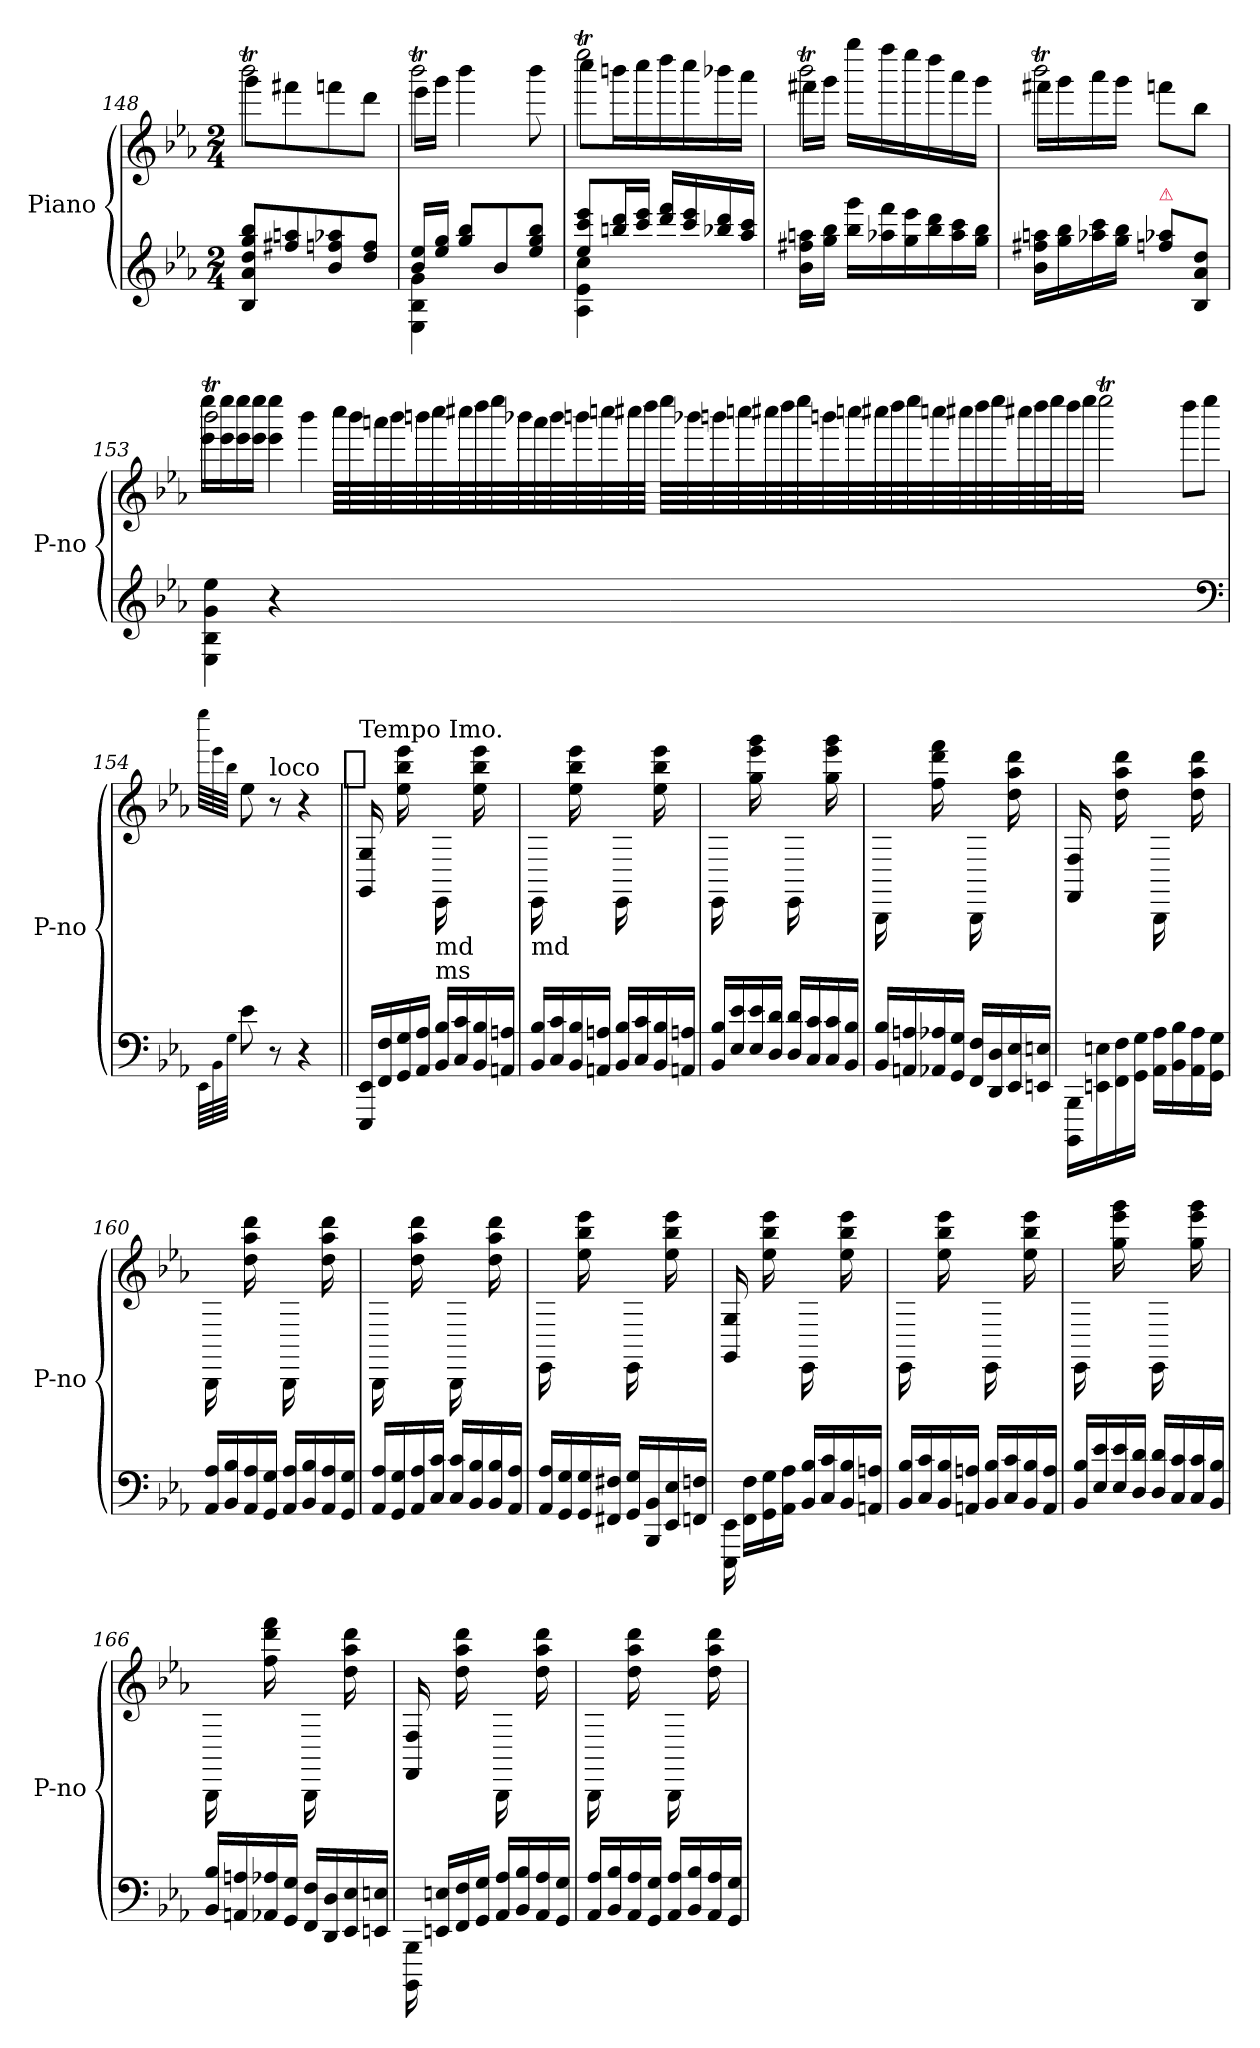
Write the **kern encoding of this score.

**kern	**kern
*part1	*part1
*staff2	*staff1
*I"Piano	*
*I'P-no	*
*clefG2	*clefG2
*k[b-e-a-]	*k[b-e-a-]
*M2/4	*M2/4
=148	=148
*	*^
8B-/ 8a-/ 8dd/ 8gg/ 8bb-/L	2bbb-T\	8ggg\L
8ff#X/ 8aan/	.	8fff#X\
8b-/ 8ffn/ 8aa-X/	.	8fffn\
8dd/ 8ff/J	.	8ddd\J
=149	=149	=149
*^	*	*
16b-/ 16ee-/LL	4E-\ 4B-\ 4g\	2bbb-T\	16eee-\LL
16ee-/ 16gg/JJ	.	.	16ggg\JJ
8gg/ 8bb-/L	.	.	4bbb-\
8b-/	4ryy	.	.
8ee-/ 8gg/ 8bb-/J	.	.	8bbb-\
=150	=150	=150	=150
8ee-/ 8ccc/ 8eee-/L	4A-\ 4e-\ 4cc\	2eeee-T\	8cccc\L
16bbn/ 16ddd/L	.	.	16bbbn\L
16ccc/ 16eee-/JJ	.	.	16cccc\
16ddd/ 16fff/LL	4ryy	.	16dddd\
16ccc/ 16eee-/	.	.	16cccc\
16bb-X/ 16ddd/	.	.	16bbb-X\
16aa-/ 16ccc/JJ	.	.	16aaa-\JJ
*v	*v	*	*
=151	=151	=151
16b-\ 16ff#X\ 16aan\LL	2bbb-T\	16fff#X\LL
16gg\ 16bb-\JJ	.	16ggg\JJ
16bb-\ 16ggg\LL	.	16gggg\LL
16aa-X\ 16fff\	.	16ffff\
16gg\ 16eee-\	.	16eeee-\
16bb-\ 16ddd\	.	16dddd\
16aa-\ 16ccc\	.	16aaa-\
16gg\ 16bb-\JJ	.	16ggg\JJ
=152	=152	=152
16b-\ 16ff#X\ 16aan\LL	2bbb-T\	16fff#X\LL
16gg\ 16bb-\	.	16ggg\
16aa-X\ 16ccc\	.	16aaa-\
16gg\ 16bb-\JJ	.	16ggg\JJ
!LO:TX:a:color=crimson:t=⚠	!	!
8ffn\ 8aa-X\L	.	8fffn\L
8B-/ 8a-/ 8dd/J	.	8bb-\J
=153	=153	=153
4E-\ 4B-\ 4g\ 4ee-\	2bbb-T\	16eee-\ 16eeee-\LL
.	.	16eee-\ 16eeee-\
.	.	16eee-\ 16eeee-\
.	.	16eee-\ 16eeee-\JJ
4r	.	4eee-\ 4eeee-\
2ryy	4bbb-\	1ryy
.	64cccc\LLLL	.
.	64bbb-\	.
.	64aaan\	.
.	64bbb-\	.
.	64bbbn\	.
.	64cccc\	.
.	64cccc#X\	.
.	64dddd\	.
.	64eeee-\	.
.	64bbb-X\	.
.	64aaa\	.
.	64bbb-\	.
.	64bbbn\	.
.	64ccccn\	.
.	64cccc#X\	.
.	64dddd\JJJJ	.
2ryy	64eeee-\LLLL	.
.	64bbb-X\	.
.	64bbbn\	.
.	64ccccn\	.
.	64cccc#X\	.
.	64dddd\	.
.	64eeee-\	.
.	64bbbn\	.
.	64ccccn\	.
.	64cccc#X\	.
.	64dddd\	.
.	64eeee-\	.
.	64ccccn\	.
.	64cccc#X\	.
.	64dddd\	.
.	64eeee-\	.
.	64cccc#X\	.
.	64dddd\	.
.	64eeee-\J	.
.	32dddd\	.
.	32eeee-\JJJ	.
.	2eeee-T\	.
4ryy	.	2ryy
16ryy	.	.
32ryy	.	.
64ryy	.	.
4ryy	8dddd\L	.
.	8eeee-\J	.
.	.	16..ryy
*	*v	*v
*clefF4	*
=154	=154
64qqEE-\LLLL	64qqeeee-\LLLL
64qqBB-\	64qqeee-\
64qqG\JJJJ	64qqbb-\JJJJ
8e-\	8ee-\
!	!LO:TX:a:t=loco
8r	8r
4r	4r
!	!LO:TX:a:t=[segno]
=155||	=155||
!	!LO:TX:a:t=Tempo Imo.
16EEE-/ 16EE-/LL	16GG/ 16G/
16FF/ 16F/	16ryy
16GG/ 16G/	16ee-\ 16bb-\ 16eee-\
16AA-/ 16A-/JJ	16ryy
!	!LO:TX:b:t=md
!LO:TX:a:t=ms	!
16BB-/ 16B-/LL	16EE-\
16C/ 16c/	16ryy
16BB-/ 16B-/	16ee-\ 16bb-\ 16eee-\
16AAn/ 16An/JJ	16ryy
=156	=156
!	!LO:TX:b:t=md
16BB-/ 16B-/LL	16EE-\
16C/ 16c/	16ryy
16BB-/ 16B-/	16ee-\ 16bb-\ 16eee-\
16AAn/ 16An/JJ	16ryy
16BB-/ 16B-/LL	16EE-\
16C/ 16c/	16ryy
16BB-\ 16B-\	16ee-\ 16bb-\ 16eee-\
16AAn\ 16An\JJ	16ryy
=157	=157
16BB-/ 16B-/LL	16EE-\
16E-/ 16e-/	16ryy
16E-/ 16e-/	16gg\ 16eee-\ 16ggg\
16D/ 16d/JJ	16ryy
16D/ 16d/LL	16EE-\
16C/ 16c/	16ryy
16C/ 16c/	16gg\ 16eee-\ 16ggg\
16BB-/ 16B-/JJ	16ryy
=158	=158
16BB-/ 16B-/LL	16BBB-\
16AAn/ 16An/	16ryy
16AA-X/ 16A-X/	16ff\ 16ddd\ 16fff\
16GG/ 16G/JJ	16ryy
16FF/ 16F/LL	16BBB-\
16DD/ 16D/	16ryy
16EE-/ 16E-/	16dd\ 16aa-\ 16ddd\
16EEn/ 16En/JJ	16ryy
=159	=159
16BBBB-\ 16BBB-\LL	16FF/ 16F/
16EEn\ 16En\	16ryy
16FF\ 16F\	16dd\ 16aa-\ 16ddd\
16GG\ 16G\JJ	16ryy
16AA-\ 16A-\LL	16BBB-\
16BB-\ 16B-\	16ryy
16AA-\ 16A-\	16dd\ 16aa-\ 16ddd\
16GG\ 16G\JJ	16ryy
=160	=160
16AA-/ 16A-/LL	16BBB-\
16BB-/ 16B-/	16ryy
16AA-/ 16A-/	16dd\ 16aa-\ 16ddd\
16GG/ 16G/JJ	16ryy
16AA-/ 16A-/LL	16BBB-\
16BB-/ 16B-/	16ryy
16AA-/ 16A-/	16dd\ 16aa-\ 16ddd\
16GG/ 16G/JJ	16ryy
=161	=161
16AA-/ 16A-/LL	16BBB-\
16GG/ 16G/	16ryy
16AA-/ 16A-/	16dd\ 16aa-\ 16ddd\
16C/ 16c/JJ	16ryy
16C/ 16c/LL	16BBB-\
16BB-/ 16B-/	16ryy
16BB-\ 16B-\	16dd\ 16aa-\ 16ddd\
16AA-/ 16A-/JJ	16ryy
=162	=162
16AA-/ 16A-/LL	16EE-\
16GG/ 16G/	16ryy
16GG/ 16G/	16ee-\ 16bb-\ 16eee-\
16FF#X/ 16F#X/JJ	16ryy
16GG/ 16G/LL	16EE-\
16BBB-/ 16BB-/	16ryy
16EE-/ 16E-/	16ee-\ 16bb-\ 16eee-\
16FFn/ 16Fn/JJ	16ryy
=163	=163
16EEE-\ 16EE-\	16GG/ 16G/
16FF\ 16F\LL	16ryy
16GG/ 16G/	16ee-\ 16bb-\ 16eee-\
16AA-\ 16A-\JJ	16ryy
16BB-/ 16B-/LL	16EE-\
16C/ 16c/	16ryy
16BB-/ 16B-/	16ee-\ 16bb-\ 16eee-\
16AAn\ 16An\JJ	16ryy
=164	=164
16BB-/ 16B-/LL	16EE-\
16C/ 16c/	16ryy
16BB-\ 16B-\	16ee-\ 16bb-\ 16eee-\
16AAn/ 16An/JJ	16ryy
16BB-/ 16B-/LL	16EE-\
16C/ 16c/	16ryy
16BB-/ 16B-/	16ee-\ 16bb-\ 16eee-\
16AA/ 16A/JJ	16ryy
=165	=165
16BB-/ 16B-/LL	16EE-\
16E-/ 16e-/	16ryy
16E-/ 16e-/	16gg\ 16eee-\ 16ggg\
16D/ 16d/JJ	16ryy
16D/ 16d/LL	16EE-\
16C/ 16c/	16ryy
16C/ 16c/	16gg\ 16eee-\ 16ggg\
16BB-/ 16B-/JJ	16ryy
=166	=166
16BB-/ 16B-/LL	16BBB-\
16AAn/ 16An/	16ryy
16AA-X/ 16A-X/	16ff\ 16ddd\ 16fff\
16GG/ 16G/JJ	16ryy
16FF/ 16F/LL	16BBB-\
16DD/ 16D/	16ryy
16EE-/ 16E-/	16dd\ 16aa-\ 16ddd\
16EEn/ 16En/JJ	16ryy
=167	=167
16BBBB-\ 16BBB-\	16FF/ 16F/
16EEn/ 16En/LL	16ryy
16FF/ 16F/	16dd\ 16aa-\ 16ddd\
16GG/ 16G/JJ	16ryy
16AA-/ 16A-/LL	16BBB-\
16BB-/ 16B-/	16ryy
16AA-/ 16A-/	16dd\ 16aa-\ 16ddd\
16GG/ 16G/JJ	16ryy
=168	=168
16AA-/ 16A-/LL	16BBB-\
16BB-/ 16B-/	16ryy
16AA-/ 16A-/	16dd\ 16aa-\ 16ddd\
16GG/ 16G/JJ	16ryy
16AA-/ 16A-/LL	16BBB-\
16BB-/ 16B-/	16ryy
16AA-/ 16A-/	16dd\ 16aa-\ 16ddd\
16GG/ 16G/JJ	16ryy
=	=
*-	*-
